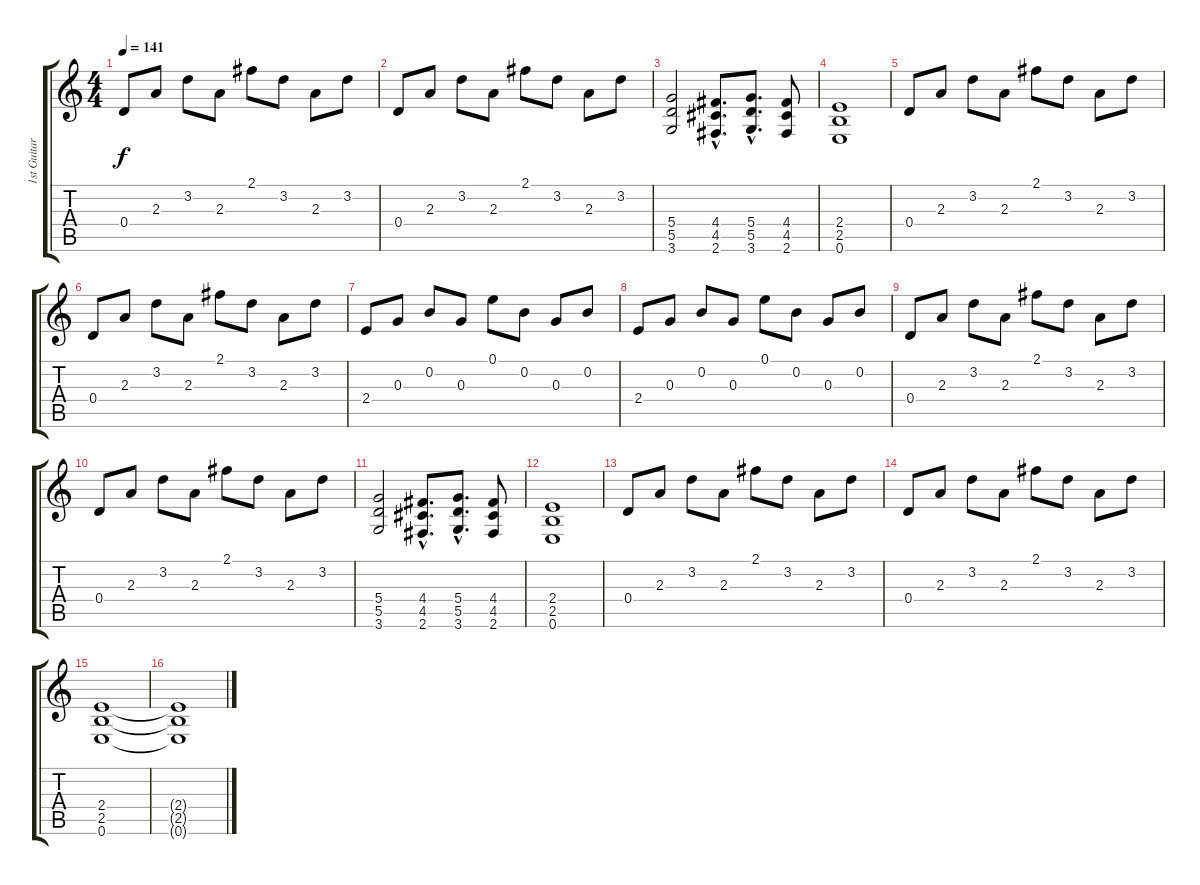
\track ("1st Guitar" "1st Guitar") {instrument overdrivenguitar}
\staff {score tabs}
\tuning (E4 B3 G3 D3 A2 E2) {hide}
\ts (4 4)
\tempo 141
\clef g2
\ks c
0.4.8{dy f} 2.3.8 3.2.8 2.3.8 2.1.8 3.2.8 2.3.8 3.2.8 |
0.4.8 2.3.8 3.2.8 2.3.8 2.1.8 3.2.8 2.3.8 3.2.8 |
(5.4 5.5 3.6).2 (4.4{hac} 4.5{hac} 2.6{hac}).8{d} (5.4{hac} 5.5{hac} 3.6{hac}).8{d} (4.4 4.5 2.6).8 |
(2.4 2.5 0.6).1 |
0.4.8 2.3.8 3.2.8 2.3.8 2.1.8 3.2.8 2.3.8 3.2.8 |
0.4.8 2.3.8 3.2.8 2.3.8 2.1.8 3.2.8 2.3.8 3.2.8 |
2.4.8 0.3.8 0.2.8 0.3.8 0.1.8 0.2.8 0.3.8 0.2.8 |
2.4.8 0.3.8 0.2.8 0.3.8 0.1.8 0.2.8 0.3.8 0.2.8 |
0.4.8 2.3.8 3.2.8 2.3.8 2.1.8 3.2.8 2.3.8 3.2.8 |
0.4.8 2.3.8 3.2.8 2.3.8 2.1.8 3.2.8 2.3.8 3.2.8 |
(5.4 5.5 3.6).2 (4.4{hac} 4.5{hac} 2.6{hac}).8{d} (5.4{hac} 5.5{hac} 3.6{hac}).8{d} (4.4 4.5 2.6).8 |
(2.4 2.5 0.6).1 |
0.4.8 2.3.8 3.2.8 2.3.8 2.1.8 3.2.8 2.3.8 3.2.8 |
0.4.8 2.3.8 3.2.8 2.3.8 2.1.8 3.2.8 2.3.8 3.2.8 |
(2.4 2.5 0.6).1 |
(2.4{t} 2.5{t} 0.6{t}).1
